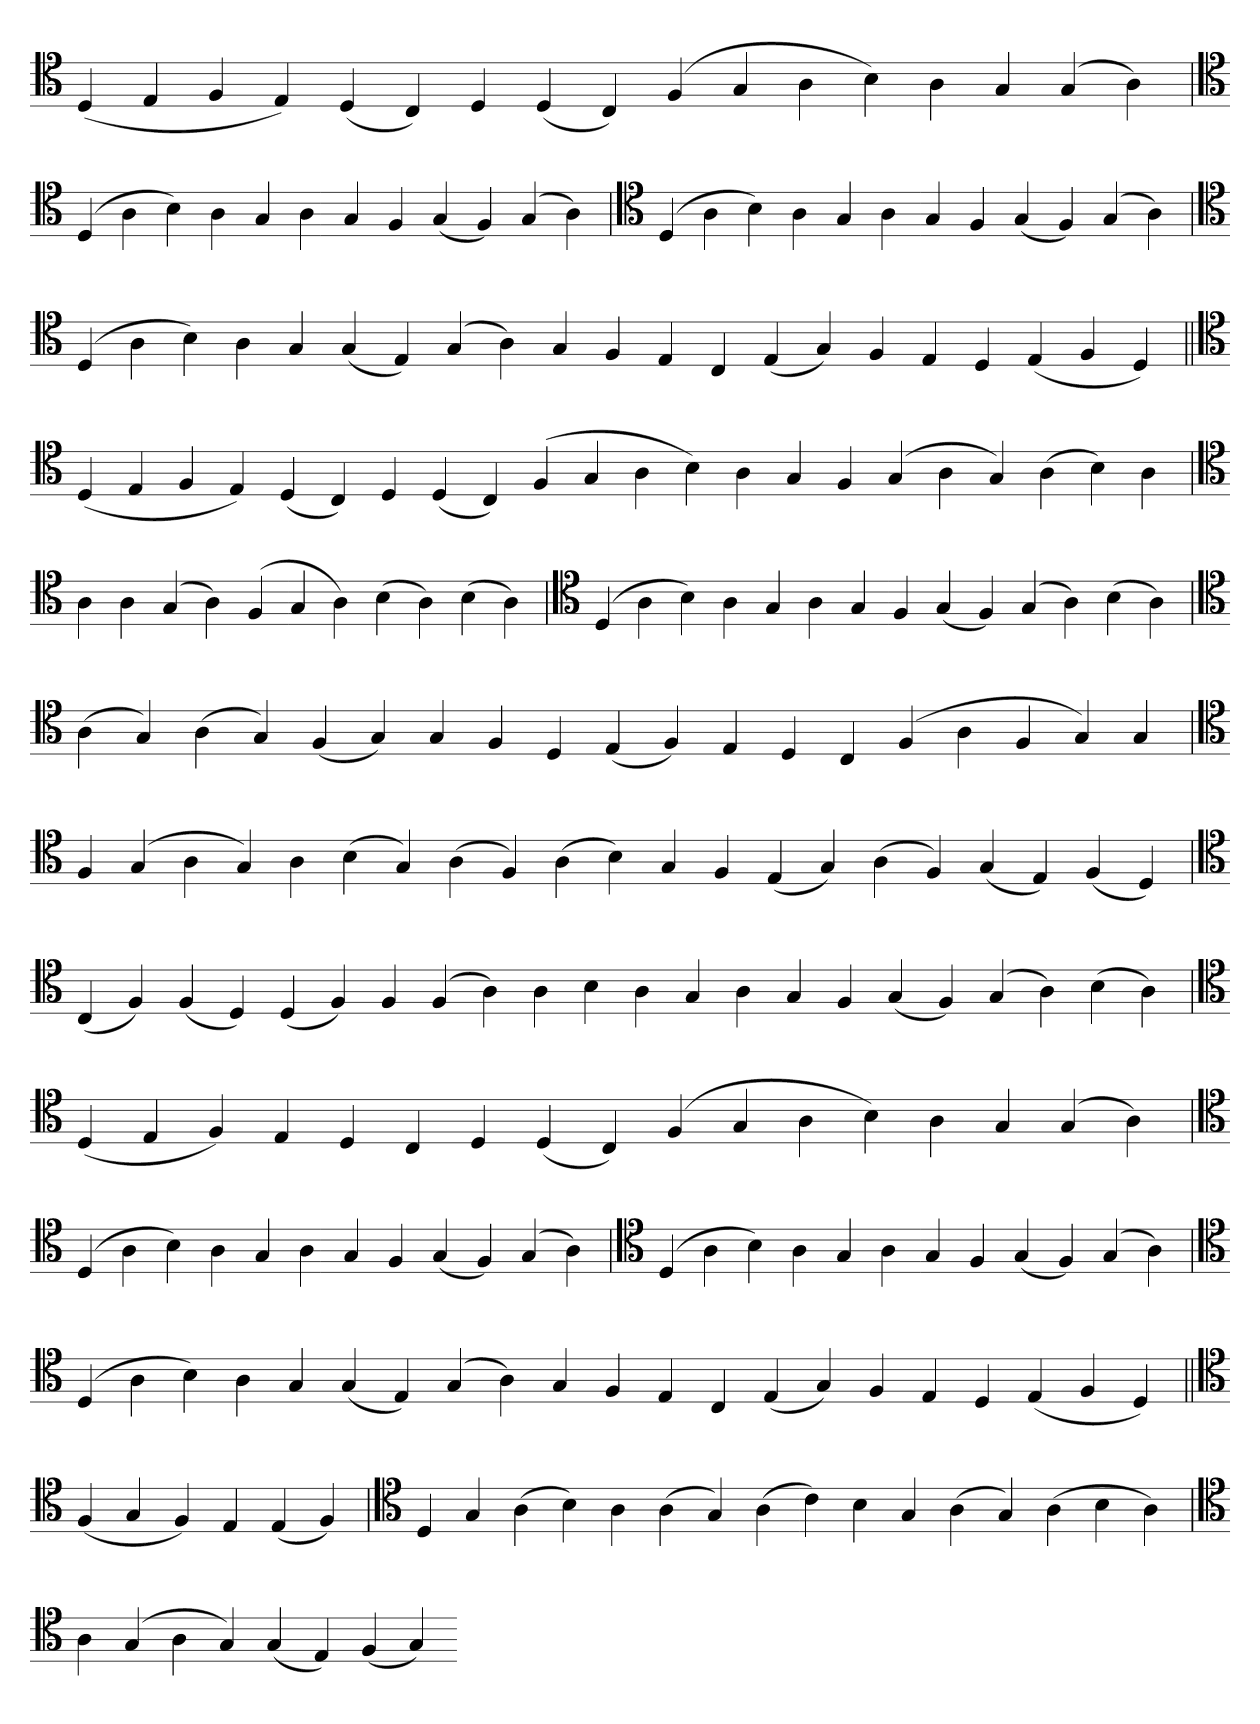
**kern
*part1
*staff1
*clefC4
=
(4D
4E
4F
4E)
(4D
4C)
4D
(4D
4C)
(4F
4G
4A
4B)
4A
4G
(4G
4A)
='
*clefC4
(4D
4A
4B)
4A
4G
4A
4G
4F
(4G
4F)
(4G
4A)
=`
*clefC4
(4D
4A
4B)
4A
4G
4A
4G
4F
(4G
4F)
(4G
4A)
=`
*clefC4
(4D
4A
4B)
4A
4G
(4G
4E)
(4G
4A)
4G
4F
4E
4C
(4E
4G)
4F
4E
4D
(4E
4F
4D)
=||
*clefC4
(4D
4E
4F
4E)
(4D
4C)
4D
(4D
4C)
(4F
4G
4A
4B)
4A
4G
4F
(4G
4A
4G)
(4A
4B)
4A
=`
*clefC4
4A
4A
(4G
4A)
(4F
4G
4A)
(4B
4A)
(4B
4A)
=
*clefC4
(4D
4A
4B)
4A
4G
4A
4G
4F
(4G
4F)
(4G
4A)
(4B
4A)
='
*clefC4
(4A
4G)
(4A
4G)
(4F
4G)
4G
4F
4D
(4E
4F)
4E
4D
4C
(4F
4A
4F
4G)
4G
=
*clefC4
4F
(4G
4A
4G)
4A
(4B
4G)
(4A
4F)
(4A
4B)
4G
4F
(4E
4G)
(4A
4F)
(4G
4E)
(4F
4D)
=`
*clefC4
(4C
4F)
(4F
4D)
(4D
4F)
4F
(4F
4A)
4A
4B
4A
4G
4A
4G
4F
(4G
4F)
(4G
4A)
(4B
4A)
='
*clefC4
(4D
4E
4F)
4E
4D
4C
4D
(4D
4C)
(4F
4G
4A
4B)
4A
4G
(4G
4A)
='
*clefC4
(4D
4A
4B)
4A
4G
4A
4G
4F
(4G
4F)
(4G
4A)
=`
*clefC4
(4D
4A
4B)
4A
4G
4A
4G
4F
(4G
4F)
(4G
4A)
=`
*clefC4
(4D
4A
4B)
4A
4G
(4G
4E)
(4G
4A)
4G
4F
4E
4C
(4E
4G)
4F
4E
4D
(4E
4F
4D)
=||
*clefC4
(4F
4G
4F)
4E
(4E
4F)
=`
*clefC4
4D
4G
(4A
4B)
4A
(4A
4G)
(4A
4c)
4B
4G
(4A
4G)
(4A
4B
4A)
='
*clefC4
4A
(4G
4A
4G)
(4G
4E)
(4F
4G)
=-
*-
